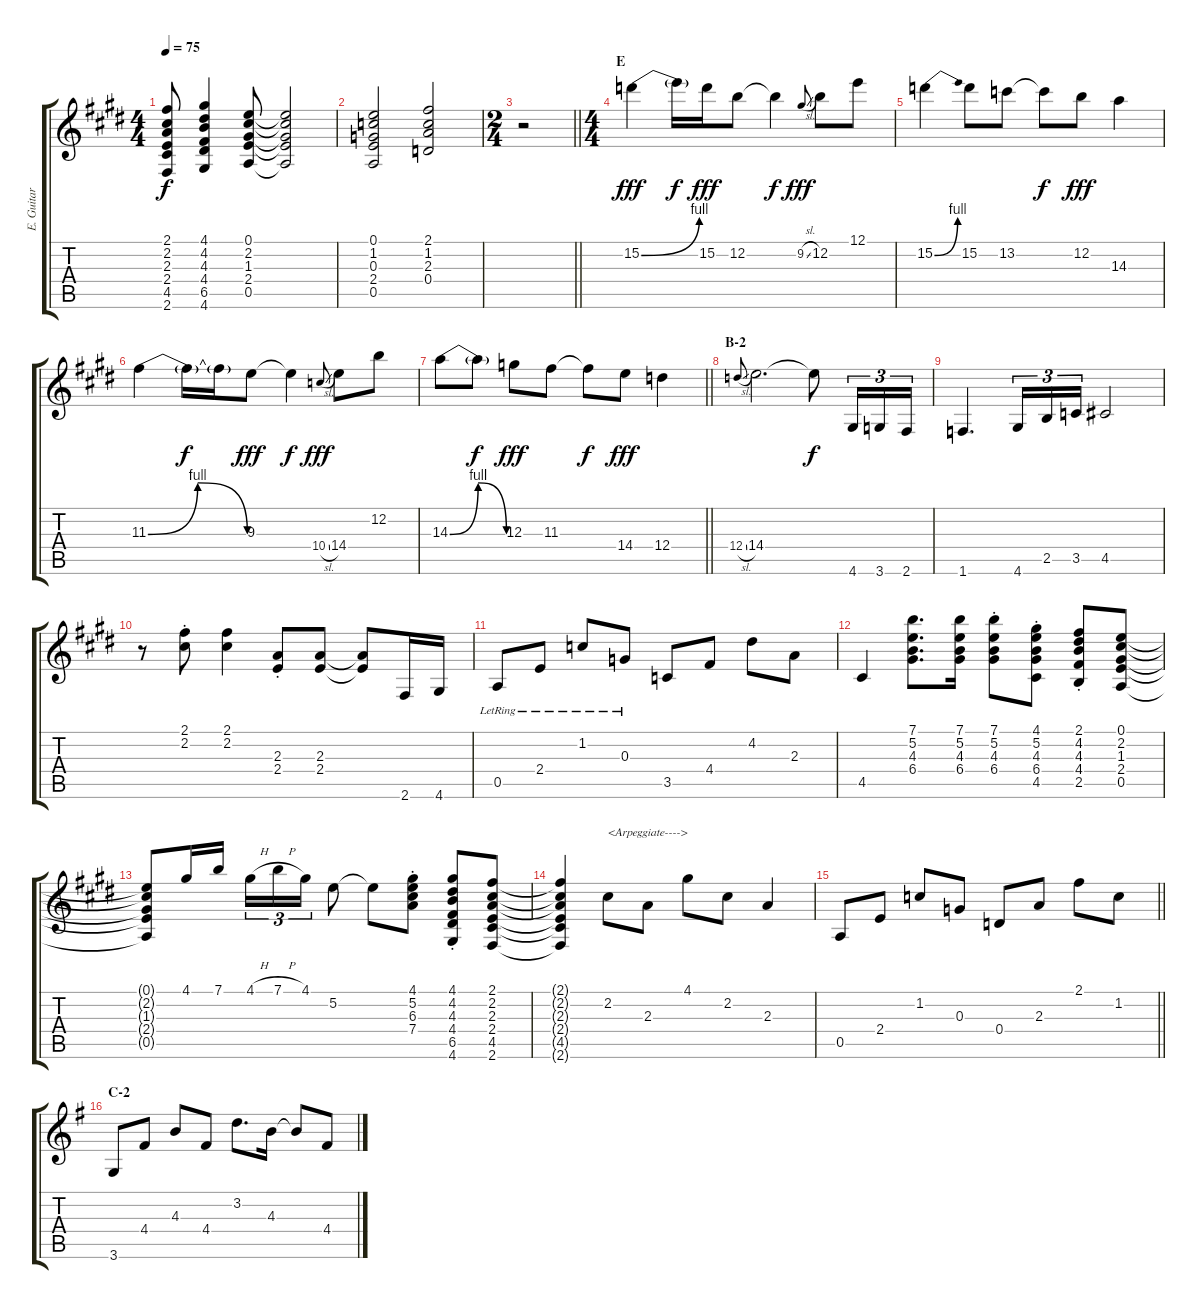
\track ("E. Guitar" "E. Guitar") {instrument overdrivenguitar}
\staff {score tabs}
\tuning (E4 B3 G3 D3 A2 E2) {hide}
\ts (4 4)
\tempo 75
\clef g2
\ks e
(2.1{t} 2.2{t} 2.3{t} 2.4{t} 4.5{t} 2.6{t}).8{dy f} (4.1 4.2 4.3 4.4 6.5 4.6).4 (0.1 2.2 1.3 2.4 0.5).8 (0.1{t} 2.2{t} 1.3{t} 2.4{t} 0.5{t}).2 |
(0.1 1.2 0.3 2.4 0.5).2 (2.1 1.2 2.3 0.4).2 |
\ts (2 4)
\barLineRight lightlight
r.2 |
\ts (4 4)
\section ("" "E")
15.2{be (bend 0 0 60 4)}.4{dy fff} 15.2{t}.16{dy f} 15.2.16{dy fff} 12.2.8 12.2{t}.4{dy f} 9.2{sl}.8{gr onbeat dy fff} 12.2.8 12.1.8 |
15.2{be (bend 0 0 60 4)}.4 15.2.8 13.2.8 13.2{t}.8{dy f} 12.2.8{dy fff} 14.3.4 |
11.3{be (bendrelease 0 0 44 4 44 4 60 0)}.4 11.3{t}.16{dy f} 11.3{t}.16 9.3.8{dy fff} 9.3{t}.4{dy f} 10.4{sl}.8{gr onbeat dy fff} 14.4.8 12.2.8 |
\barLineRight lightlight
14.3{be (bendrelease 0 0 30 4 30 4 60 0)}.8 14.3{t}.8{dy f} 12.3.8{dy fff} 11.3.8 11.3{t}.8{dy f} 14.4.8{dy fff} 12.4.4 |
\section ("" "B-2")
12.4{sl}.8{gr onbeat} 14.4.2{d} 14.4{t}.8{dy f} 4.6.16{tu (3 2)} 3.6.16{tu (3 2)} 2.6.16{tu (3 2)} |
1.6.4{d} 4.6.16{tu (3 2)} 2.5.16{tu (3 2)} 3.5.16{tu (3 2)} 4.5.2 |
r.8 (2.1{st} 2.2{st}).8 (2.1 2.2).4 (2.3{st} 2.4{st}).8 (2.3 2.4).8 (2.3{t} 2.4{t}).8 2.6.16 4.6.16 |
0.5{lr}.8 2.4{lr}.8 1.2{lr}.8 0.3{lr}.8 3.5.8 4.4.8 4.2.8 2.3.8 |
4.5.4 (7.1 5.2 4.3 6.4).8{d} (7.1 5.2 4.3 6.4).16 (7.1{st} 5.2{st} 4.3{st} 6.4{st}).8 (4.1{st} 5.2{st} 4.3{st} 6.4{st} 4.5{st}).8 (2.1{st} 4.2{st} 4.3{st} 4.4{st} 2.5{st}).8 (0.1 2.2 1.3 2.4 0.5).8 |
(0.1{t} 2.2{t} 1.3{t} 2.4{t} 0.5{t}).8 4.1.16 7.1.16 4.1{h}.16{tu (3 2)} 7.1{h}.16{tu (3 2)} 4.1.16{tu (3 2)} 5.2.8 5.2{t}.8 (4.1{st} 5.2{st} 6.3{st} 7.4{st}).8 (4.1{st} 4.2{st} 4.3{st} 4.4{st} 6.5{st} 4.6{st}).8 (2.1 2.2 2.3 2.4 4.5 2.6).8 |
(2.1{t} 2.2{t} 2.3{t} 2.4{t} 4.5{t} 2.6{t}).4 2.2.8{txt "<Arpeggiate---->"} 2.3.8 4.1.8 2.2.8 2.3.4 |
\barLineRight lightlight
0.5.8 2.4.8 1.2.8 0.3.8 0.4.8 2.3.8 2.1.8 1.2.8 |
\section ("" "C-2")
\ks g
3.6.8 4.4.8 4.3.8 4.4.8 3.2.8{d} 4.3.16 4.3{t}.8 4.4.8
